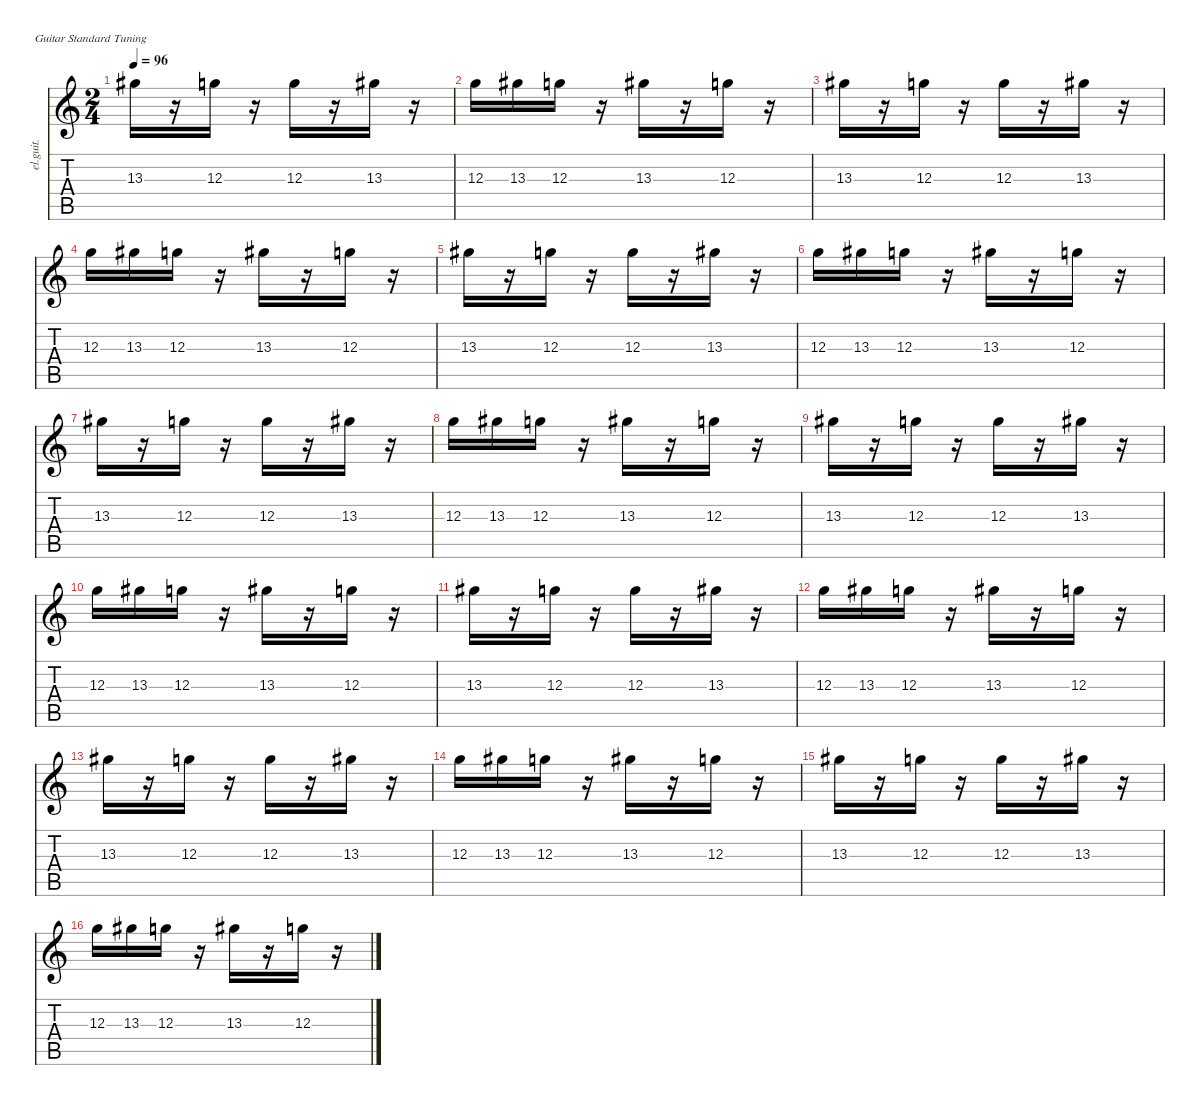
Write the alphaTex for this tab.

\defaultSystemsLayout 4
\hideDynamics
\bracketExtendMode nobrackets
\otherSystemsTrackNameOrientation horizontal
\track ("Guitar 1" "el.guit.") {instrument electricguitarclean}
\staff {score tabs}
\tuning (E4 B3 G3 D3 A2 E2)
\ts (2 4)
\tempo 96
\clef g2
\ks c
13.3{acc #}.16{dy f} r.16 12.3.16 r.16 12.3.16 r.16 13.3{acc #}.16 r.16 |
12.3.16 13.3{acc #}.16 12.3.16 r.16 13.3{acc #}.16 r.16 12.3.16 r.16 |
13.3{acc #}.16 r.16 12.3.16 r.16 12.3.16 r.16 13.3{acc #}.16 r.16 |
12.3.16 13.3{acc #}.16 12.3.16 r.16 13.3{acc #}.16 r.16 12.3.16 r.16 |
13.3{acc #}.16 r.16 12.3.16 r.16 12.3.16 r.16 13.3{acc #}.16 r.16 |
12.3.16 13.3{acc #}.16 12.3.16 r.16 13.3{acc #}.16 r.16 12.3.16 r.16 |
13.3{acc #}.16 r.16 12.3.16 r.16 12.3.16 r.16 13.3{acc #}.16 r.16 |
12.3.16 13.3{acc #}.16 12.3.16 r.16 13.3{acc #}.16 r.16 12.3.16 r.16 |
13.3{acc #}.16 r.16 12.3.16 r.16 12.3.16 r.16 13.3{acc #}.16 r.16 |
12.3.16 13.3{acc #}.16 12.3.16 r.16 13.3{acc #}.16 r.16 12.3.16 r.16 |
13.3{acc #}.16 r.16 12.3.16 r.16 12.3.16 r.16 13.3{acc #}.16 r.16 |
12.3.16 13.3{acc #}.16 12.3.16 r.16 13.3{acc #}.16 r.16 12.3.16 r.16 |
13.3{acc #}.16 r.16 12.3.16 r.16 12.3.16 r.16 13.3{acc #}.16 r.16 |
12.3.16 13.3{acc #}.16 12.3.16 r.16 13.3{acc #}.16 r.16 12.3.16 r.16 |
13.3{acc #}.16 r.16 12.3.16 r.16 12.3.16 r.16 13.3{acc #}.16 r.16 |
12.3.16 13.3{acc #}.16 12.3.16 r.16 13.3{acc #}.16 r.16 12.3.16 r.16
